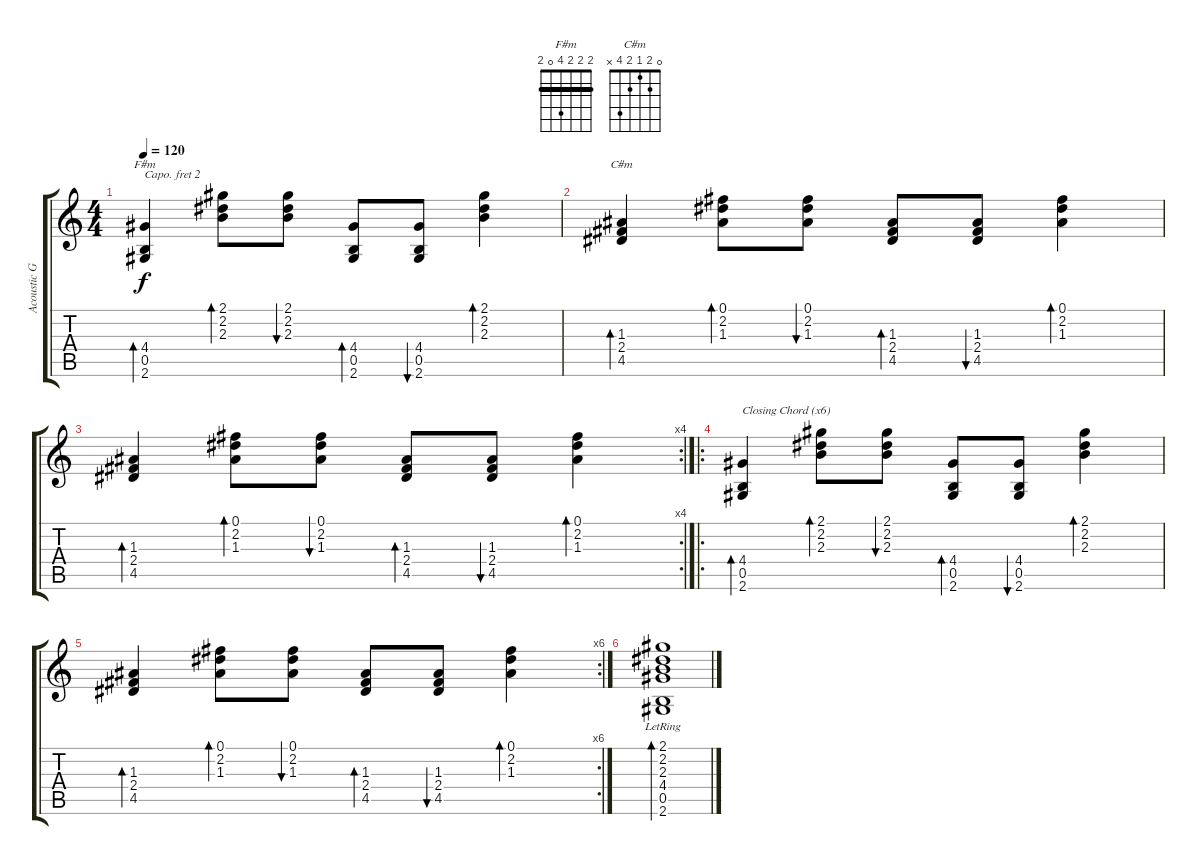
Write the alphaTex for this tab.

\track ("Acoustic Guitar" "Acoustic G") {instrument acousticguitarsteel}
\staff {score tabs}
\capo 2
\tuning (E4 B3 G3 D3 A2 E2) {hide}
\chord ("F#m" 2 2 2 4 0 2) {barre 2}
\chord ("C#m" 0 2 1 2 4 x)
\ts (4 4)
\tempo 120
\clef g2
\ks c
(4.4 0.5 2.6).4{bd 60 ch "F#m" dy f} (2.1 2.2 2.3).8{bd 60} (2.1 2.2 2.3).8{bu 60} (4.4 0.5 2.6).8{bd 60} (4.4 0.5 2.6).8{bu 60} (2.1 2.2 2.3).4{bd 60} |
(1.3 2.4 4.5).4{bd 60 ch "C#m"} (0.1 2.2 1.3).8{bd 60} (0.1 2.2 1.3).8{bu 60} (1.3 2.4 4.5).8{bd 60} (1.3 2.4 4.5).8{bu 60} (0.1 2.2 1.3).4{bd 60} |
\rc 4
(1.3 2.4 4.5).4{bd 60} (0.1 2.2 1.3).8{bd 60} (0.1 2.2 1.3).8{bu 60} (1.3 2.4 4.5).8{bd 60} (1.3 2.4 4.5).8{bu 60} (0.1 2.2 1.3).4{bd 60} |
\ro
(4.4 0.5 2.6).4{bd 60 txt "Closing Chord (x6)"} (2.1 2.2 2.3).8{bd 60} (2.1 2.2 2.3).8{bu 60} (4.4 0.5 2.6).8{bd 60} (4.4 0.5 2.6).8{bu 60} (2.1 2.2 2.3).4{bd 60} |
\rc 6
(1.3 2.4 4.5).4{bd 60} (0.1 2.2 1.3).8{bd 60} (0.1 2.2 1.3).8{bu 60} (1.3 2.4 4.5).8{bd 60} (1.3 2.4 4.5).8{bu 60} (0.1 2.2 1.3).4{bd 60} |
(2.1 2.2 2.3 4.4{lr} 0.5 2.6).1{bd 480}
